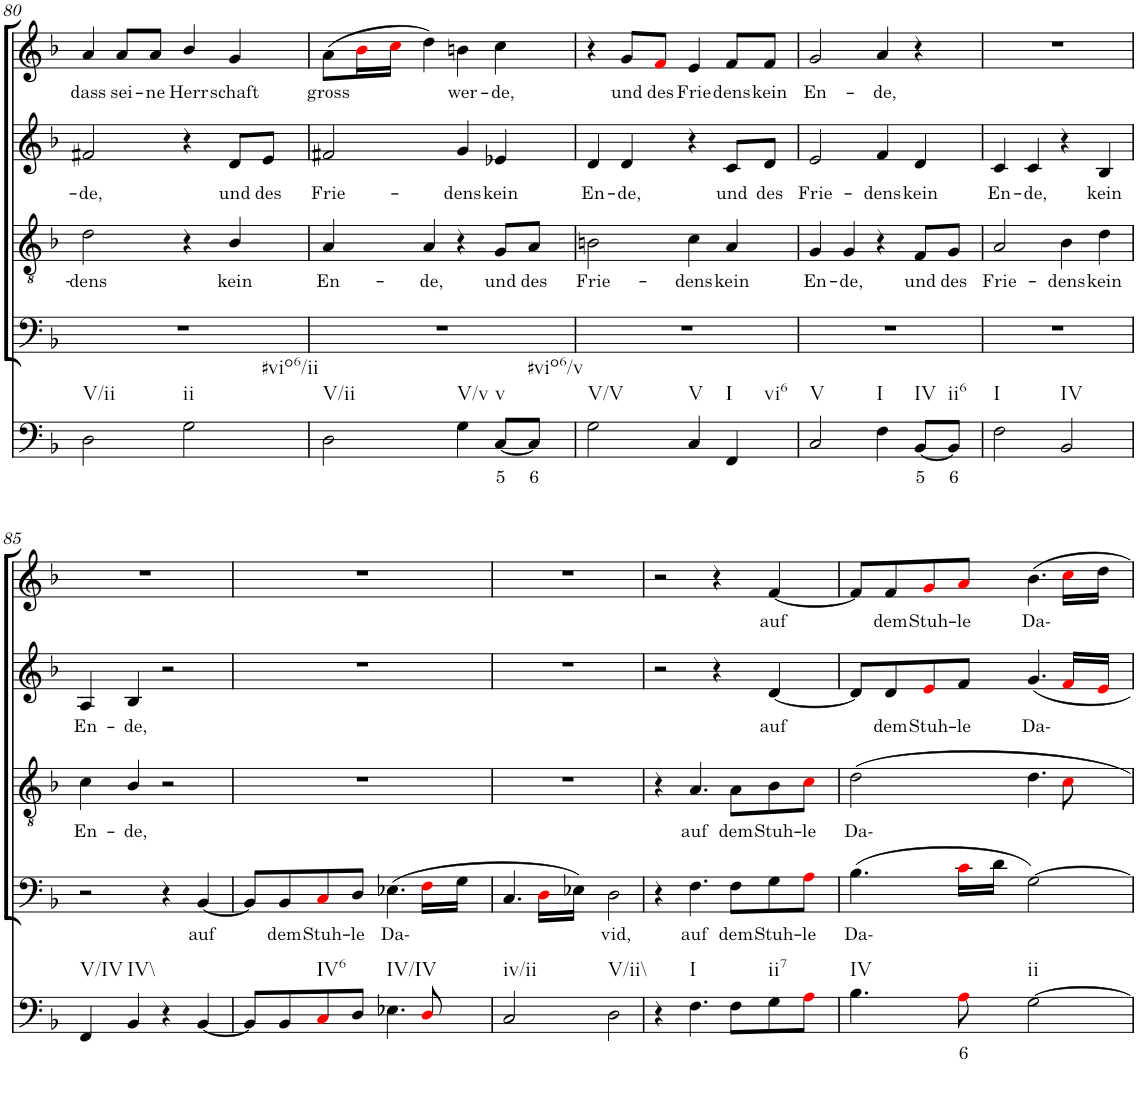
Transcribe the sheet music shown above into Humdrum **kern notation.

**kern	**text	**kern	**text	**kern	**text	**kern	**text	**kern	**text
*part5	*part5	*part4	*part4	*part3	*part3	*part2	*part2	*part1	*part1
*staff5	*staff5	*staff4	*staff4	*staff3	*staff3	*staff2	*staff2	*staff1	*staff1
*I"Continuo	*	*I"Bass	*	*I"Tenor	*	*I"Alto	*	*I"Soprano	*
!!LO:PB:g=z
*clefF4	*	*clefF4	*	*clefGv2	*	*clefG2	*	*clefG2	*
*k[b-]	*	*k[b-]	*	*k[b-]	*	*k[b-]	*	*k[b-]	*
*M4/4	*	*M4/4	*	*M4/4	*	*M4/4	*	*M4/4	*
=80	=80	=80	=80	=80	=80	=80	=80	=80	=80
!LO:TX:b:t=V/ii	!	!	!	!	!	!	!	!	!
!	!	!	!	!	!LO:LY:b	!	!LO:LY:b	!	!LO:LY:b
2D\	.	1r	.	2d\	dens	2f#X/	de,	4a/	dass
!	!	!	!	!	!	!	!	!	!LO:LY:b
.	.	.	.	.	.	.	.	8a/L	sei-
!	!	!	!	!	!	!	!	!	!LO:LY:b
.	.	.	.	.	.	.	.	8a/J	ne
!LO:TX:b:t=ii	!	!	!	!	!	!	!	!	!
!LO:TX:b:t=#vio6/ii	!	!	!	!	!	!	!	!	!
!	!	!	!	!	!	!	!	!	!LO:LY:b
2G\	.	.	.	4r	.	4r	.	4b-/	Herr-
!	!	!	!	!	!LO:LY:b	!	!LO:LY:b	!	!LO:LY:b
.	.	.	.	4B-/	kein	8d/L	und	4g/	schaft
!	!	!	!	!	!	!	!LO:LY:b	!	!
.	.	.	.	.	.	8e/J	des	.	.
=81	=81	=81	=81	=81	=81	=81	=81	=81	=81
!LO:TX:b:t=V/ii	!	!	!	!	!	!	!	!	!
!	!	!	!	!	!LO:LY:b	!	!LO:LY:b	!	!LO:LY:b
2D\	.	1r	.	4A/	En-	2f#X/	Frie-	(8a\L	gross
.	.	.	.	.	.	.	.	16b-i\L	.
.	.	.	.	.	.	.	.	16cci\JJ	.
!	!	!	!	!	!LO:LY:b	!	!	!	!
.	.	.	.	4A/	de,	.	.	4dd\)	.
!LO:TX:b:t=V/v	!	!	!	!	!	!	!	!	!
!	!	!	!	!	!	!	!LO:LY:b	!	!LO:LY:b
4G\	.	.	.	4r	.	4g/	dens	4bn\	wer-
!LO:TX:b:t=v	!	!	!	!	!	!	!	!	!
!	!LO:LY:b	!	!	!	!LO:LY:b	!	!LO:LY:b	!	!LO:LY:b
[8C/L	5	.	.	8G/L	und	4e-X/	kein	4cc\	de,
!LO:TX:b:t=#vio6/v	!	!	!	!	!	!	!	!	!
!	!LO:LY:b	!	!	!	!LO:LY:b	!	!	!	!
8C/J]	6	.	.	8A/J	des	.	.	.	.
=82	=82	=82	=82	=82	=82	=82	=82	=82	=82
!LO:TX:b:t=V/V	!	!	!	!	!	!	!	!	!
!	!	!	!	!	!LO:LY:b	!	!LO:LY:b	!	!
2G\	.	1r	.	2Bn\	Frie-	4d/	En-	4r	.
!	!	!	!	!	!	!	!LO:LY:b	!	!LO:LY:b
.	.	.	.	.	.	4d/	de,	8g/L	und
!	!	!	!	!	!	!	!	!	!LO:LY:b
.	.	.	.	.	.	.	.	8fi/J	des
!LO:TX:b:t=V	!	!	!	!	!	!	!	!	!
!	!	!	!	!	!LO:LY:b	!	!	!	!LO:LY:b
4C/	.	.	.	4c\	dens	4r	.	4e/	Frie-
!LO:TX:b:t=I	!	!	!	!	!	!	!	!	!
!LO:TX:b:t=vi6	!	!	!	!	!	!	!	!	!
!	!	!	!	!	!LO:LY:b	!	!LO:LY:b	!	!LO:LY:b
4FF/	.	.	.	4A/	kein	8c/L	und	8f/L	dens
!	!	!	!	!	!	!	!LO:LY:b	!	!LO:LY:b
.	.	.	.	.	.	8d/J	des	8f/J	kein
=83	=83	=83	=83	=83	=83	=83	=83	=83	=83
!LO:TX:b:t=V	!	!	!	!	!	!	!	!	!
!	!	!	!	!	!LO:LY:b	!	!LO:LY:b	!	!LO:LY:b
2C/	.	1r	.	4G/	En-	2e/	Frie-	2g/	En-
!	!	!	!	!	!LO:LY:b	!	!	!	!
.	.	.	.	4G/	de,	.	.	.	.
!LO:TX:b:t=I	!	!	!	!	!	!	!	!	!
!	!	!	!	!	!	!	!LO:LY:b	!	!LO:LY:b
4F\	.	.	.	4r	.	4f/	dens	4a/	de,
!LO:TX:b:t=IV	!	!	!	!	!	!	!	!	!
!	!LO:LY:b	!	!	!	!LO:LY:b	!	!LO:LY:b	!	!
[8BB-/L	5	.	.	8F/L	und	4d/	kein	4r	.
!LO:TX:b:t=ii6	!	!	!	!	!	!	!	!	!
!	!LO:LY:b	!	!	!	!LO:LY:b	!	!	!	!
8BB-/J]	6	.	.	8G/J	des	.	.	.	.
=84	=84	=84	=84	=84	=84	=84	=84	=84	=84
!LO:TX:b:t=I	!	!	!	!	!	!	!	!	!
!	!	!	!	!	!LO:LY:b	!	!LO:LY:b	!	!
2F\	.	1r	.	2A/	Frie-	4c/	En-	1r	.
!	!	!	!	!	!	!	!LO:LY:b	!	!
.	.	.	.	.	.	4c/	de,	.	.
!LO:TX:b:t=IV	!	!	!	!	!	!	!	!	!
!	!	!	!	!	!LO:LY:b	!	!	!	!
2BB-/	.	.	.	4B-\	dens	4r	.	.	.
!	!	!	!	!	!LO:LY:b	!	!LO:LY:b	!	!
.	.	.	.	4d\	kein	4B-/	kein	.	.
!!LO:LB:g=z
=85	=85	=85	=85	=85	=85	=85	=85	=85	=85
!LO:TX:b:t=V/IV	!	!	!	!	!	!	!	!	!
!	!	!	!	!	!LO:LY:b	!	!LO:LY:b	!	!
4FF/	.	2r	.	4c\	En-	4A/	En-	1r	.
!LO:TX:b:t=IV\\	!	!	!	!	!	!	!	!	!
!	!	!	!	!	!LO:LY:b	!	!LO:LY:b	!	!
4BB-/	.	.	.	4B-/	de,	4B-/	de,	.	.
4r	.	4r	.	2r	.	2r	.	.	.
!	!	!	!LO:LY:b	!	!	!	!	!	!
[4BB-/	.	[4BB-/	auf	.	.	.	.	.	.
=86	=86	=86	=86	=86	=86	=86	=86	=86	=86
8BB-/L]	.	8BB-/L]	.	1r	.	1r	.	1r	.
!	!	!	!LO:LY:b	!	!	!	!	!	!
8BB-/	.	8BB-/	dem	.	.	.	.	.	.
!LO:TX:b:t=IV6	!	!	!	!	!	!	!	!	!
!	!	!	!LO:LY:b	!	!	!	!	!	!
8Ci/	.	8Ci/	Stuh-	.	.	.	.	.	.
!	!	!	!LO:LY:b	!	!	!	!	!	!
8D/J	.	8D/J	le	.	.	.	.	.	.
!LO:TX:b:t=IV/IV	!	!	!	!	!	!	!	!	!
!	!	!	!LO:LY:b	!	!	!	!	!	!
4.E-X\	.	(4.E-X\	Da-	.	.	.	.	.	.
8Di/	.	16Fi\LL	.	.	.	.	.	.	.
.	.	16G\JJ	.	.	.	.	.	.	.
=87	=87	=87	=87	=87	=87	=87	=87	=87	=87
!LO:TX:b:t=iv/ii	!	!	!	!	!	!	!	!	!
2C/	.	4.C/	.	1r	.	1r	.	1r	.
.	.	16Di\LL	.	.	.	.	.	.	.
.	.	16E-X\JJ)	.	.	.	.	.	.	.
!LO:TX:b:t=V/ii\\	!	!	!	!	!	!	!	!	!
!	!	!	!LO:LY:b	!	!	!	!	!	!
2D\	.	2D\	vid,	.	.	.	.	.	.
=88	=88	=88	=88	=88	=88	=88	=88	=88	=88
4r	.	4r	.	4r	.	2r	.	2r	.
!LO:TX:b:t=I	!	!	!	!	!	!	!	!	!
!	!	!	!LO:LY:b	!	!LO:LY:b	!	!	!	!
4.F\	.	4.F\	auf	4.A/	auf	.	.	.	.
.	.	.	.	.	.	4r	.	4r	.
!	!	!	!LO:LY:b	!	!LO:LY:b	!	!	!	!
8F\L	.	8F\L	dem	8A\L	dem	.	.	.	.
!LO:TX:b:t=ii7	!	!	!	!	!	!	!	!	!
!	!	!	!LO:LY:b	!	!LO:LY:b	!	!LO:LY:b	!	!LO:LY:b
8G\	.	8G\	Stuh-	8B-\	Stuh-	[4d/	auf	[4f/	auf
!	!	!	!LO:LY:b	!	!LO:LY:b	!	!	!	!
8Ai\J	.	8Ai\J	le	8ci\J	le	.	.	.	.
=89	=89	=89	=89	=89	=89	=89	=89	=89	=89
!LO:TX:b:t=IV	!	!	!	!	!	!	!	!	!
!	!	!	!LO:LY:b	!	!LO:LY:b	!	!	!	!
4.B-\	.	(4.B-\	Da-	2d\	Da-	8d/L]	.	8f/L]	.
!	!	!	!	!	!	!	!LO:LY:b	!	!LO:LY:b
.	.	.	.	.	.	8d/	dem	8f/	dem
!	!	!	!	!	!	!	!LO:LY:b	!	!LO:LY:b
.	.	.	.	.	.	8ei/	Stuh-	8gi/	Stuh-
!	!LO:LY:b	!	!	!	!	!	!LO:LY:b	!	!LO:LY:b
8Ai\	6	16ci\LL	.	.	.	8f/J	le	8ai/J	le
.	.	16d\JJ	.	.	.	.	.	.	.
!LO:TX:b:t=ii	!	!	!	!	!	!	!	!	!
!	!	!	!	!	!	!	!LO:LY:b	!	!LO:LY:b
[2G\	.	[2G\)	.	4.d\	.	4.g/	Da-	4.b-\	Da-
.	.	.	.	8ci\	.	16fi/LL	.	16cci\LL	.
.	.	.	.	.	.	16ei/JJ	.	16dd\JJ	.
=	=	=	=	=	=	=	=	=	=
*-	*-	*-	*-	*-	*-	*-	*-	*-	*-
